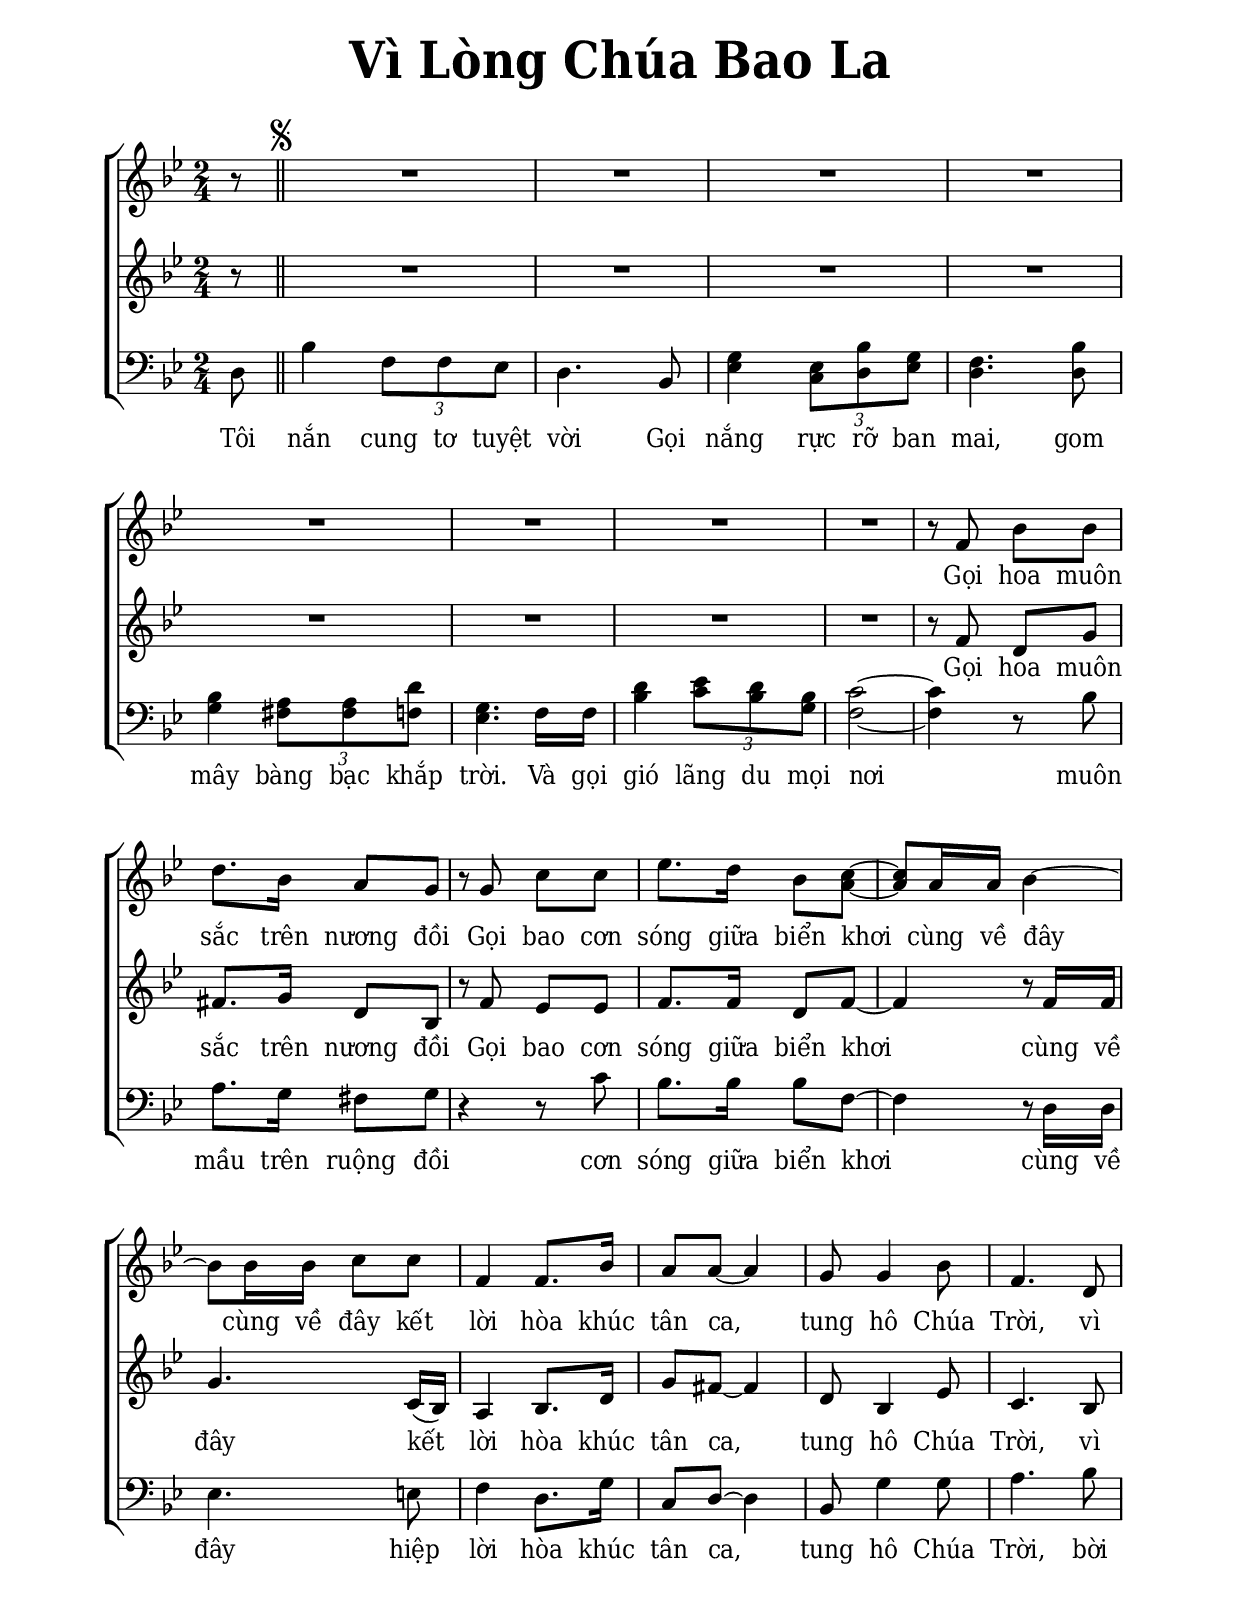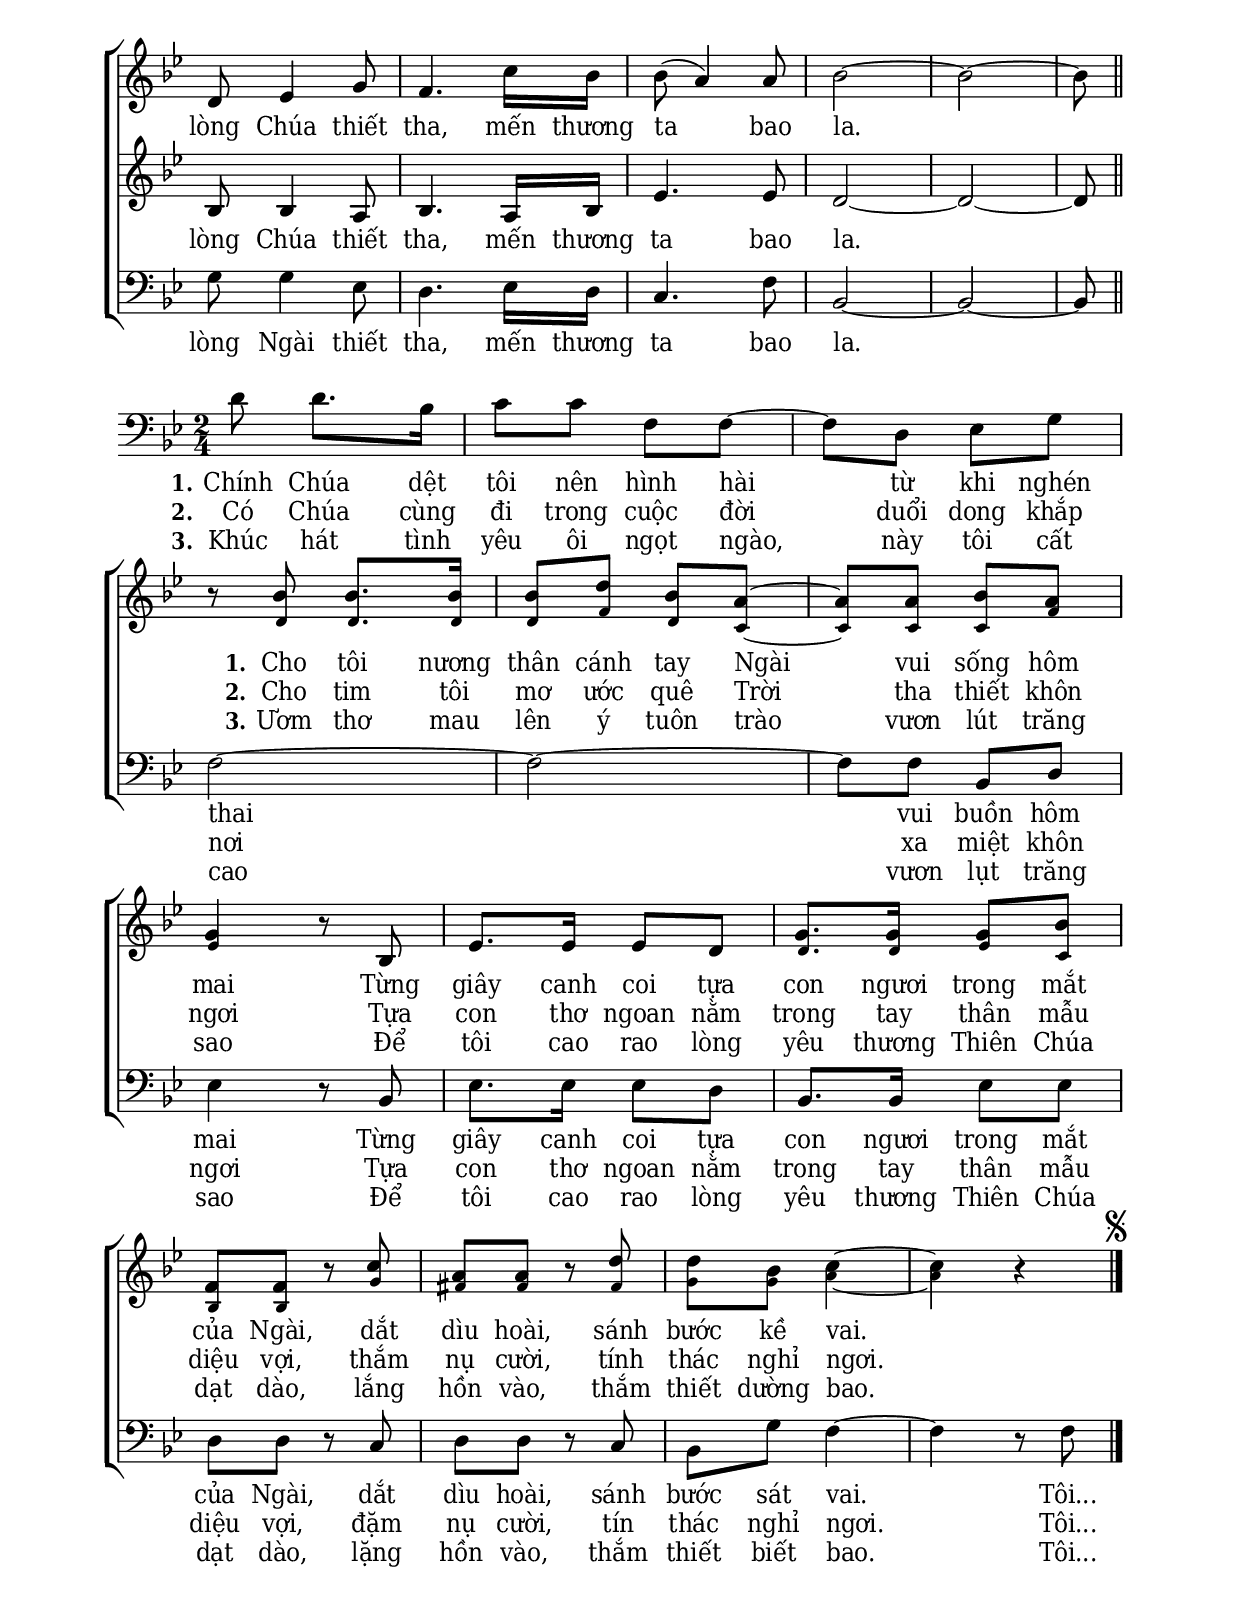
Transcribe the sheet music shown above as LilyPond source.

% Cài đặt chung\
\version "2.22.1"
\include "english.ly"

\header {
  title = \markup { \fontsize #3 "Vì Lòng Chúa Bao La" }
  composer = " "
  %arranger = "Lm. Kim Long"
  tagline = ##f
}

% Nhạc phiên khúc
nhacDiepKhucSop = \relative c' {
  \partial 8 r8 \bar "||"
  \once \override Score.RehearsalMark.font-size = #0.1
  \mark \markup { \musicglyph #"scripts.segno" }
  R2*8
  r8 f bf bf |
  d8. bf16 a8 g |
  r g c c |
  ef8. d16 bf8 <c a> ~ |
  <c a> a16 a bf4 ~ |
  bf8 bf16 bf c8 c |
  f,4 f8. bf16 |
  a8 a ~ a4 |
  g8 g4 bf8 |
  f4. d8 |
  d ef4 g8 |
  f4. c'16 bf |
  bf8 (a4) a8 |
  bf2 ~ |
  bf ~ |
  bf8 \bar "||"
}

nhacDiepKhucAlto = \relative c' {
  \partial 8 r8
  R2*8
  r8 f d g |
  fs8. g16 d8 bf |
  r f' ef ef |
  f8. f16 d8 f ~ |
  f4 r8 f16 f |
  g4. c,16 (bf) |
  a4 bf8. d16 |
  g8 fs ~ fs4 |
  d8 bf4 ef8 |
  c4. bf8 |
  bf bf4 a8 |
  bf4. a16 bf |
  ef4. ef8 |
  d2 ~ |
  d ~ |
  d8
}

nhacDiepKhucBas = \relative c {
  \partial 8 d8 |
  bf'4 \tuplet 3/2 { f8 f ef } |
  d4. bf8 |
  <g' ef>4 \tuplet 3/2 { <ef c>8 <bf' d,> <g ef> } |
  <f d>4. <bf d,>8 |
  <bf g>4 \tuplet 3/2 { <a fs>8 <a fs> <d f,!> } |
  <g, ef>4. f16 f |
  <d' bf>4 \tuplet 3/2 { <ef c>8 <d bf> <bf g> } |
  <c f,>2 ~ |
  <c f,>4 r8 bf |
  a8. g16 fs8 g |
  r4 r8 c |
  bf8. bf16 bf8 f ~ |
  f4 r8 d16 d |
  ef4. e!8 |
  f4 d8. g16 |
  c,8 d ~ d4 |
  bf8 g'4 g8 |
  a4. bf8 |
  g8 g4 ef8 |
  d4. ef16 d |
  c4. f8 |
  bf,2 ~ |
  bf ~ |
  bf8
}

nhacPhienKhucSop = \relative c'' {
  \partial 4. r8 r4 |
  r2
  r \break
  r8 bf bf8. bf16 |
  bf8 d bf a ~ |
  a a bf a |
  g4 r8 bf,8 |
  ef8. ef16 ef8 d |
  g8. g16 g8 bf |
  f f r c' |
  a a r d |
  d bf c4 ~ |
  c r
  \once \override Score.RehearsalMark.font-size = #0.1
  \mark \markup { \musicglyph #"scripts.segno" }
  \bar "|."
}

nhacPhienKhucAlto = \relative c' {
  \partial 4. r8 r4 |
  r2
  r
  r8 d d8. d16 |
  d8 f d c ~ |
  c c c f |
  ef4 r8 bf |
  ef8. ef16 ef8 d |
  d8. d16 ef8 c |
  bf bf r g' |
  fs fs r fs |
  g g a4 ~ |
  a r
}

nhacPhienKhucBas = \relative c {
  \partial 4. d'8 \autoBeamOn d8. bf16 |
  c8 c f, f ~ |
  f d ef g |
  f2 ~ |
  f ~ |
  f8 f bf, d |
  ef4 r8 bf |
  ef8. ef16 ef8 d |
  bf8. bf16 ef8 ef |
  d d r c |
  d d r c |
  bf g' f4 ~ |
  f r8 f8
}

% Lời
loiDiepKhucSop = \lyrics {
  Gọi hoa muôn sắc trên nương đồi
  Gọi bao cơn sóng giữa biển khơi cùng về đây
  cùng về đây kết lời hòa khúc tân ca,
  tung hô Chúa Trời,
  vì lòng Chúa thiết tha,
  mến thương ta bao la.
}

loiDiepKhucAlto = \lyrics {
  Gọi hoa muôn sắc trên nương đồi
  Gọi bao cơn sóng giữa biển khơi cùng về đây
  kết lời hòa khúc tân ca,
  tung hô Chúa Trời,
  vì lòng Chúa thiết tha,
  mến thương ta bao la.
}

loiPhienKhucSopMot = \lyrics {
  \set stanza = "1."
  Cho tôi nương thân cánh tay Ngài
  vui sống hôm mai
  Từng giây canh coi
  tựa con ngươi trong mắt của Ngài,
  dắt dìu hoài,
  sánh bước kề vai.
}

loiPhienKhucSopHai = \lyrics {
  \set stanza = "2."
  Cho tim tôi mơ ước quê Trời tha thiết khôn ngơi
  Tựa con thơ ngoan nằm trong tay thân mẫu diệu vợi,
  thắm nụ cười, tính thác nghỉ ngơi.
}

loiPhienKhucSopBa = \lyrics {
  \set stanza = "3."
  Ươm thơ mau lên ý tuôn trào
  vươn lút trăng sao
  Để tôi cao rao lòng yêu thương Thiên Chúa dạt dào,
  lắng hồn vào, thắm thiết dường bao.
}

loiDiepKhucBas = \lyrics {
  Tôi nắn cung tơ tuyệt vời
  Gọi nắng rực rỡ ban mai,
  gom mây bàng bạc khắp trời.
  Và gọi gió lãng du mọi nơi
  muôn mầu trên ruộng đồi
  cơn sóng giữa biển khơi
  cùng về đây hiệp lời hòa khúc tân ca,
  tung hô Chúa Trời,
  bời lòng Ngài thiết tha,
  mến thương ta bao la.
}

loiPhienKhucBasMot = \lyrics {
  \set stanza = "1."
  Chính Chúa dệt tôi nên hình hài
  từ khi nghén thai
  vui buồn hôm mai
  Từng giây canh coi tựa con ngươi trong mắt của Ngài,
  dắt dìu hoài, sánh bước sát vai. Tôi...
}

loiPhienKhucBasHai = \lyrics {
  \set stanza = "2."
  Có Chúa cùng đi trong cuộc đời
  duổi dong khắp nơi
  xa miệt khôn ngơi
  Tựa con thơ ngoan nằm trong tay thân mẫu diệu vợi,
  đặm nụ cười,
  tín thác nghỉ ngơi. Tôi...
}

loiPhienKhucBasBa = \lyrics {
  \set stanza = "3."
  Khúc hát tình yêu ôi ngọt ngào,
  này tôi cất cao vươn lụt trăng sao
  Để tôi cao rao lòng yêu thương Thiên Chúa dạt dào,
lặng hồn vào, thắm thiết biết bao. Tôi...
}

% Dàn trang
\paper {
  #(set-paper-size "a4")
  top-margin = 15\mm
  bottom-margin = 20\mm
  left-margin = 20\mm
  right-margin = 20\mm
  indent = #0
  #(define fonts
	 (make-pango-font-tree "Deja Vu Serif Condensed"
	 		       "Deja Vu Serif Condensed"
			       "Deja Vu Serif Condensed"
			       (/ 20 20)))
  print-page-number = ##f
  page-count = 2
}

TongNhip = {
  \key bf \major \time 2/4
  \set Timing.beamExceptions = #'()
  \set Timing.baseMoment = #(ly:make-moment 1/4)
}

% Đổi kích thước nốt cho bè phụ
notBePhu =
#(define-music-function (font-size music) (number? ly:music?)
   (for-some-music
     (lambda (m)
       (if (music-is-of-type? m 'rhythmic-event)
           (begin
             (set! (ly:music-property m 'tweaks)
                   (cons `(font-size . ,font-size)
                         (ly:music-property m 'tweaks)))
             #t)
           #f))
     music)
   music)

\score {
  \new ChoirStaff <<
    \new Staff \with {
        \consists "Merge_rests_engraver"
        printPartCombineTexts = ##f
      }
      <<
      \new Voice = "beSop" {
        \clef treble \TongNhip \nhacDiepKhucSop
      }
      \new Lyrics \lyricsto beSop \loiDiepKhucSop
    >>
    \new Staff <<
      \new Voice = "beAlto" {
        \clef treble \TongNhip \nhacDiepKhucAlto }
      \new Lyrics \lyricsto beAlto \loiDiepKhucAlto
    >>
    \new Staff <<
        \new Voice = "beBas" {
          \clef bass \TongNhip \nhacDiepKhucBas
        }
        \new Lyrics \lyricsto beBas \loiDiepKhucBas
      >>
  >>
  \layout {
    %\override Lyrics.LyricText.font-size = #+2
    \override Lyrics.LyricSpace.minimum-distance = #1.5
    \override Score.BarNumber.break-visibility = ##(#f #f #f)
  }
}

\markup { \vspace #1 }

\score {
  \new ChoirStaff <<
    \new Staff \with {
        \consists "Merge_rests_engraver"
        printPartCombineTexts = ##f
      }
      <<
      \new Voice \TongNhip \partCombine
            \nhacPhienKhucSop
            \notBePhu -2 { \nhacPhienKhucAlto }
      \new NullVoice = nhacThamChieuPhienKhucSop \nhacPhienKhucSop
      \new Lyrics \lyricsto nhacThamChieuPhienKhucSop \loiPhienKhucSopMot
      \new Lyrics \lyricsto nhacThamChieuPhienKhucSop \loiPhienKhucSopHai
      \new Lyrics \lyricsto nhacThamChieuPhienKhucSop \loiPhienKhucSopBa
    >>
    \new Staff <<
        \new Voice = "beBas" {
          \clef bass \TongNhip \nhacPhienKhucBas
        }
        \new Lyrics \lyricsto beBas \loiPhienKhucBasMot
        \new Lyrics \lyricsto beBas \loiPhienKhucBasHai
        \new Lyrics \lyricsto beBas \loiPhienKhucBasBa
      >>
  >>
  \layout {
    %\override Lyrics.LyricText.font-size = #+2
    \override Lyrics.LyricSpace.minimum-distance = #1.5
    \override Score.BarNumber.break-visibility = ##(#f #f #f)
    \context {
      \Staff \RemoveEmptyStaves
      \override VerticalAxisGroup.remove-first = ##t
    }
  }
}
